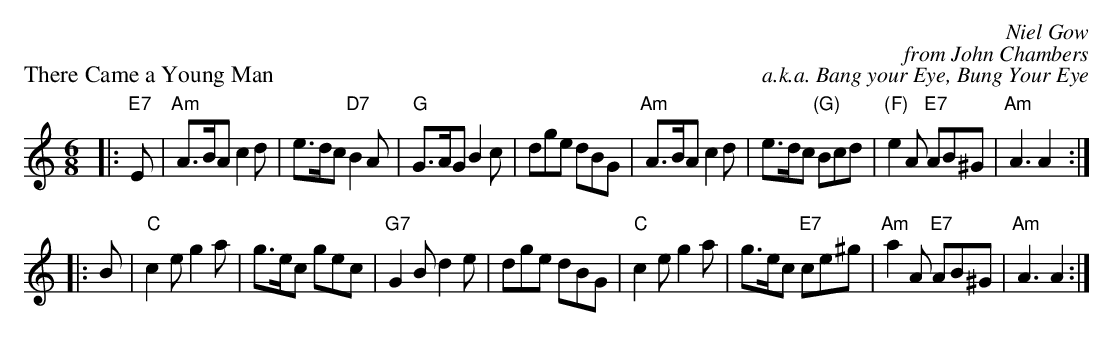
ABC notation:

X:1
P: There Came a Young Man
C: Niel Gow
C: from John Chambers
C: a.k.a. Bang your Eye, Bung Your Eye
M: 6/8
L: 1/8
K: Am
|: "E7"E \
| "Am"A>BA c2d | e>dc "D7"B2A | "G"G>AG B2c | dge dBG \
| "Am"A>BA c2d | e>dc "(G)"Bcd | "(F)"e2A "E7"AB^G | "Am"A3 A2 :|
|: B| "C"c2e g2a | g>ec gec | "G7"G2B d2e | dge dBG \
| "C"c2e g2a | g>ec "E7"ce^g | "Am"a2A "E7"AB^G | "Am"A3 A2 :|
